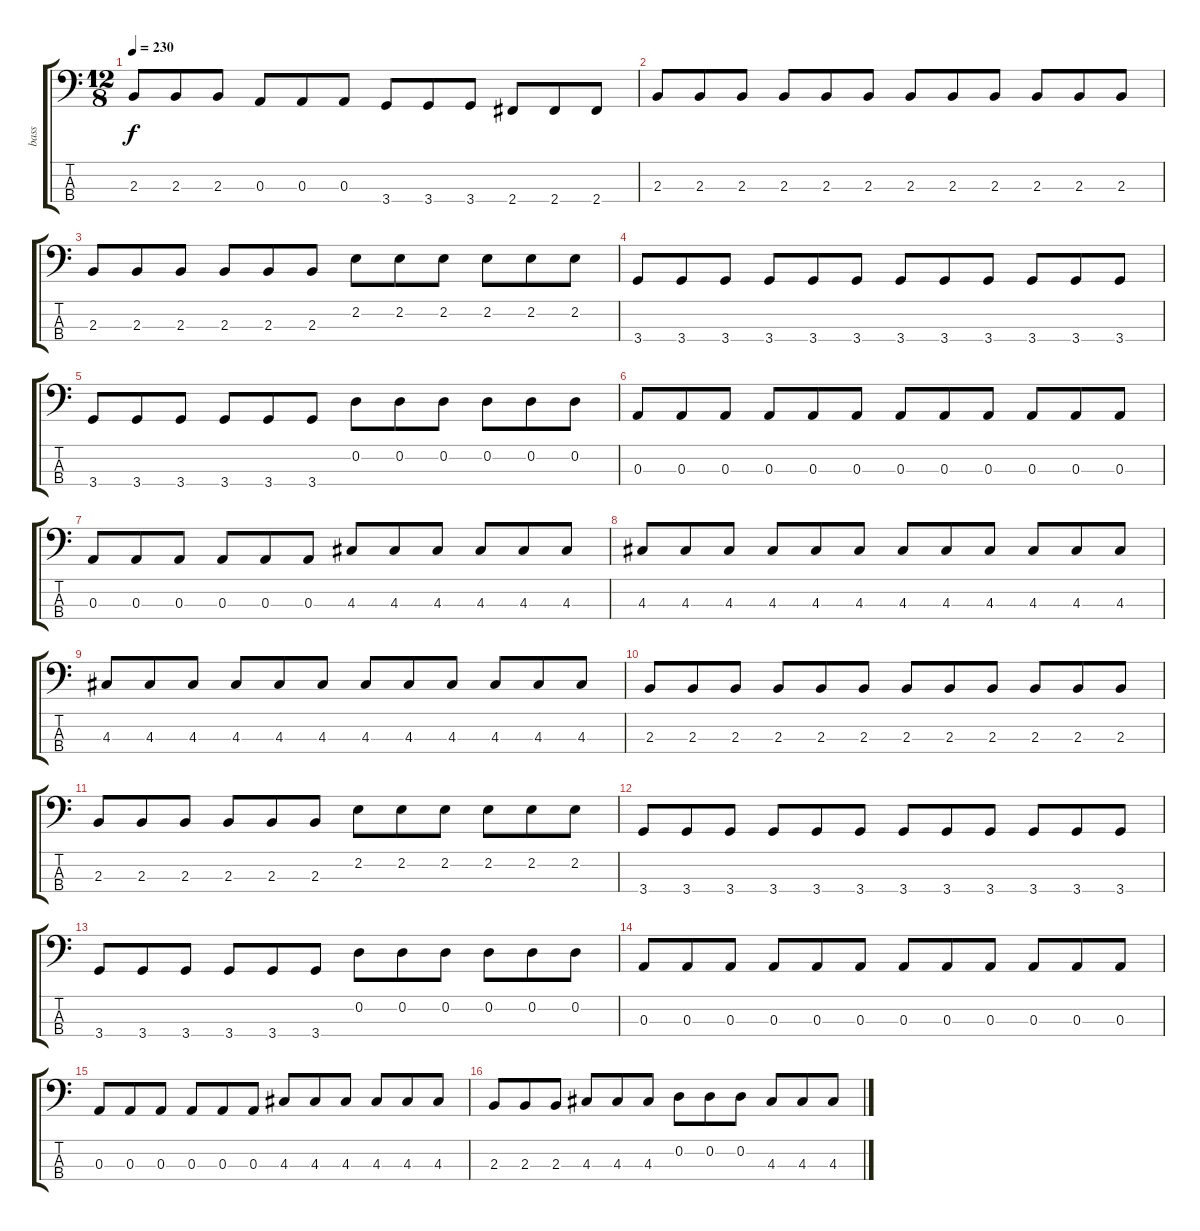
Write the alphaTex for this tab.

\track ("bass" "bass") {instrument electricbassfinger}
\staff {score tabs}
\tuning (G2 D2 A1 E1) {hide}
\ts (12 8)
\tempo 230
\clef f4
\ks c
2.3.8{dy f} 2.3.8 2.3.8 0.3.8 0.3.8 0.3.8 3.4.8 3.4.8 3.4.8 2.4.8 2.4.8 2.4.8 |
2.3.8 2.3.8 2.3.8 2.3.8 2.3.8 2.3.8 2.3.8 2.3.8 2.3.8 2.3.8 2.3.8 2.3.8 |
2.3.8 2.3.8 2.3.8 2.3.8 2.3.8 2.3.8 2.2.8 2.2.8 2.2.8 2.2.8 2.2.8 2.2.8 |
3.4.8 3.4.8 3.4.8 3.4.8 3.4.8 3.4.8 3.4.8 3.4.8 3.4.8 3.4.8 3.4.8 3.4.8 |
3.4.8 3.4.8 3.4.8 3.4.8 3.4.8 3.4.8 0.2.8 0.2.8 0.2.8 0.2.8 0.2.8 0.2.8 |
0.3.8 0.3.8 0.3.8 0.3.8 0.3.8 0.3.8 0.3.8 0.3.8 0.3.8 0.3.8 0.3.8 0.3.8 |
0.3.8 0.3.8 0.3.8 0.3.8 0.3.8 0.3.8 4.3.8 4.3.8 4.3.8 4.3.8 4.3.8 4.3.8 |
4.3.8 4.3.8 4.3.8 4.3.8 4.3.8 4.3.8 4.3.8 4.3.8 4.3.8 4.3.8 4.3.8 4.3.8 |
4.3.8 4.3.8 4.3.8 4.3.8 4.3.8 4.3.8 4.3.8 4.3.8 4.3.8 4.3.8 4.3.8 4.3.8 |
2.3.8 2.3.8 2.3.8 2.3.8 2.3.8 2.3.8 2.3.8 2.3.8 2.3.8 2.3.8 2.3.8 2.3.8 |
2.3.8 2.3.8 2.3.8 2.3.8 2.3.8 2.3.8 2.2.8 2.2.8 2.2.8 2.2.8 2.2.8 2.2.8 |
3.4.8 3.4.8 3.4.8 3.4.8 3.4.8 3.4.8 3.4.8 3.4.8 3.4.8 3.4.8 3.4.8 3.4.8 |
3.4.8 3.4.8 3.4.8 3.4.8 3.4.8 3.4.8 0.2.8 0.2.8 0.2.8 0.2.8 0.2.8 0.2.8 |
0.3.8 0.3.8 0.3.8 0.3.8 0.3.8 0.3.8 0.3.8 0.3.8 0.3.8 0.3.8 0.3.8 0.3.8 |
0.3.8 0.3.8 0.3.8 0.3.8 0.3.8 0.3.8 4.3.8 4.3.8 4.3.8 4.3.8 4.3.8 4.3.8 |
2.3.8 2.3.8 2.3.8 4.3.8 4.3.8 4.3.8 0.2.8 0.2.8 0.2.8 4.3.8 4.3.8 4.3.8
